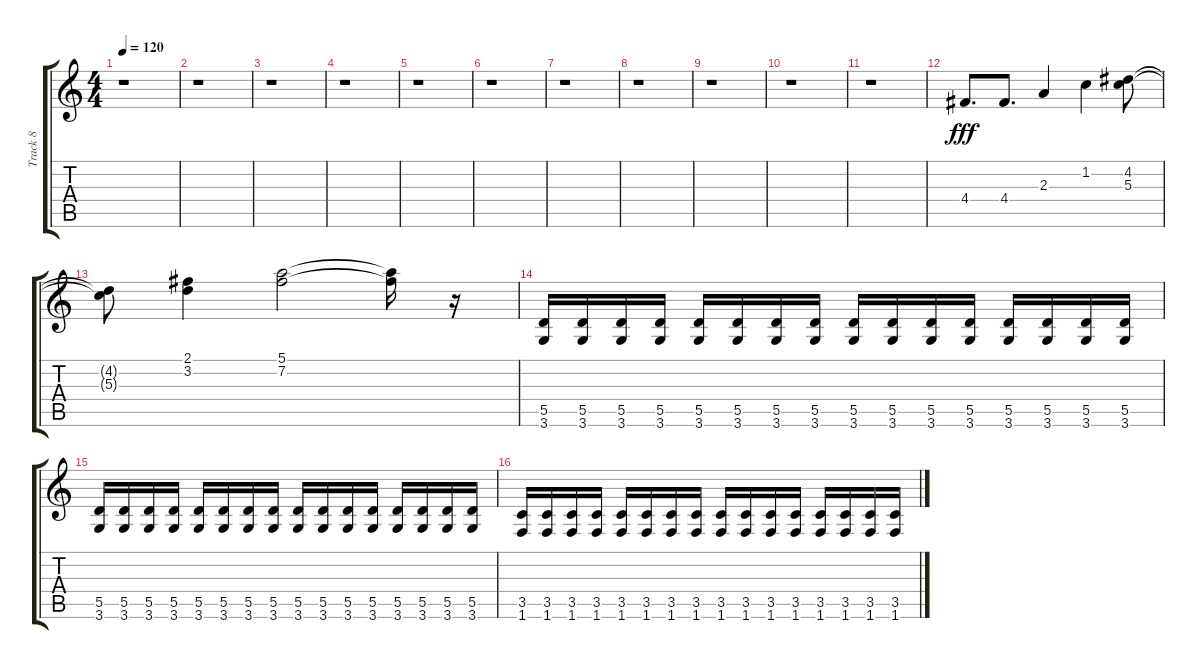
\track ("Track 8" "Track 8") {instrument distortionguitar}
\staff {score tabs}
\tuning (E4 B3 G3 D3 A2 E2) {hide}
\ts (4 4)
\tempo 120
\clef g2
\ks c
r.1{dy fff} |
r.1 |
r.1 |
r.1 |
r.1 |
r.1 |
r.1 |
r.1 |
r.1 |
r.1 |
r.1 |
4.4.8{d} 4.4.8{d} 2.3.4 1.2.4 (4.2 5.3).8 |
(4.2{t} 5.3{t}).8 (2.1 3.2).4 (5.1 7.2).2 (5.1{t} 7.2{t}).16 r.16 |
(5.5 3.6).16 (5.5 3.6).16 (5.5 3.6).16 (5.5 3.6).16 (5.5 3.6).16 (5.5 3.6).16 (5.5 3.6).16 (5.5 3.6).16 (5.5 3.6).16 (5.5 3.6).16 (5.5 3.6).16 (5.5 3.6).16 (5.5 3.6).16 (5.5 3.6).16 (5.5 3.6).16 (5.5 3.6).16 |
(5.5 3.6).16 (5.5 3.6).16 (5.5 3.6).16 (5.5 3.6).16 (5.5 3.6).16 (5.5 3.6).16 (5.5 3.6).16 (5.5 3.6).16 (5.5 3.6).16 (5.5 3.6).16 (5.5 3.6).16 (5.5 3.6).16 (5.5 3.6).16 (5.5 3.6).16 (5.5 3.6).16 (5.5 3.6).16 |
(3.5 1.6).16 (3.5 1.6).16 (3.5 1.6).16 (3.5 1.6).16 (3.5 1.6).16 (3.5 1.6).16 (3.5 1.6).16 (3.5 1.6).16 (3.5 1.6).16 (3.5 1.6).16 (3.5 1.6).16 (3.5 1.6).16 (3.5 1.6).16 (3.5 1.6).16 (3.5 1.6).16 (3.5 1.6).16
